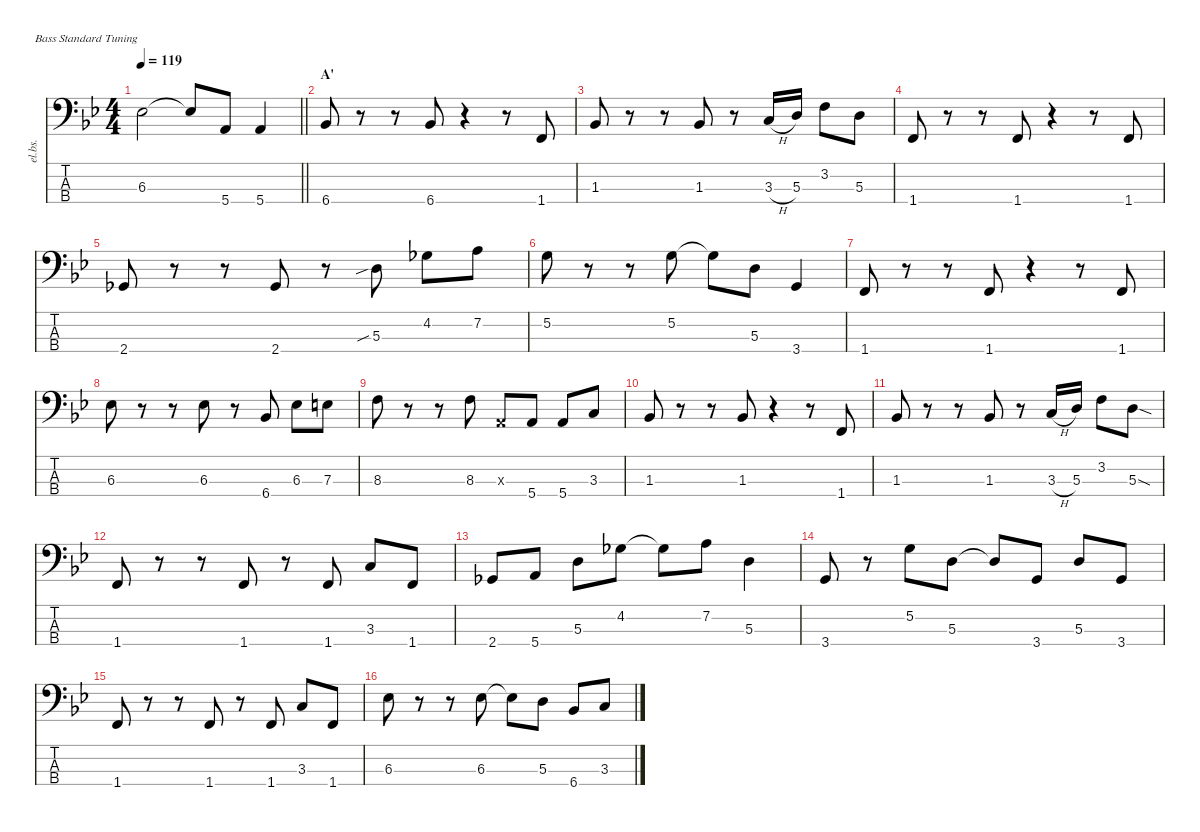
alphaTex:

\defaultSystemsLayout 4
\hideDynamics
\bracketExtendMode nobrackets
\otherSystemsTrackNameOrientation horizontal
\track ("Bass" "el.bs.") {instrument electricbasspick}
\staff {score tabs}
\tuning (G2 D2 A1 E1)
\ts (4 4)
\tempo 119
\clef f4
\barLineRight lightlight
\ks bb
6.3{t acc b}.2{dy f} 6.3{t acc b}.8 5.4{acc forcenatural}.8 5.4{acc forcenatural}.4 |
\section ("" "A'")
6.4{acc b}.8 r.8 r.8 6.4{acc b}.8 r.4 r.8 1.4{acc forcenatural}.8 |
1.3{acc b}.8 r.8 r.8 1.3{acc b}.8 r.8 3.3{h acc forcenatural}.16 5.3{acc forcenatural}.16 3.2{acc forcenatural}.8 5.3{acc forcenatural}.8 |
1.4{acc forcenatural}.8 r.8 r.8 1.4{acc forcenatural}.8 r.4 r.8 1.4{acc forcenatural}.8 |
2.4{acc b}.8 r.8 r.8 2.4{acc b}.8 r.8 5.3{sib acc forcenatural}.8 4.2{acc b}.8 7.2{acc forcenatural}.8 |
5.2{acc forcenatural}.8 r.8 r.8 5.2{acc forcenatural}.8 5.2{t acc forcenatural}.8 5.3{acc forcenatural}.8 3.4{acc forcenatural}.4 |
1.4{acc forcenatural}.8 r.8 r.8 1.4{acc forcenatural}.8 r.4 r.8 1.4{acc forcenatural}.8 |
6.3{acc b}.8 r.8 r.8 6.3{acc b}.8 r.8 6.4{acc b}.8 6.3{acc b}.8 7.3{acc forcenatural}.8 |
8.3{acc forcenatural}.8 r.8 r.8 8.3{acc forcenatural}.8 0.3{x acc forcenatural}.8 5.4{acc forcenatural}.8 5.4{acc forcenatural}.8 3.3{acc forcenatural}.8 |
1.3{acc b}.8 r.8 r.8 1.3{acc b}.8 r.4 r.8 1.4{acc forcenatural}.8 |
1.3{acc b}.8 r.8 r.8 1.3{acc b}.8 r.8 3.3{h acc forcenatural}.16 5.3{acc forcenatural}.16 3.2{acc forcenatural}.8 5.3{sod acc forcenatural}.8 |
1.4{acc forcenatural}.8 r.8 r.8 1.4{acc forcenatural}.8 r.8 1.4{acc forcenatural}.8 3.3{acc forcenatural}.8 1.4{acc forcenatural}.8 |
2.4{acc b}.8 5.4{acc forcenatural}.8 5.3{acc forcenatural}.8 4.2{acc b}.8 4.2{t acc b}.8 7.2{acc forcenatural}.8 5.3{acc forcenatural}.4 |
3.4{acc forcenatural}.8 r.8 5.2{acc forcenatural}.8 5.3{acc forcenatural}.8 5.3{t acc forcenatural}.8 3.4{acc forcenatural}.8 5.3{acc forcenatural}.8 3.4{acc forcenatural}.8 |
1.4{acc forcenatural}.8 r.8 r.8 1.4{acc forcenatural}.8 r.8 1.4{acc forcenatural}.8 3.3{acc forcenatural}.8 1.4{acc forcenatural}.8 |
6.3{acc b}.8 r.8 r.8 6.3{acc b}.8 6.3{t acc b}.8 5.3{acc forcenatural}.8 6.4{acc b}.8 3.3{acc forcenatural}.8
